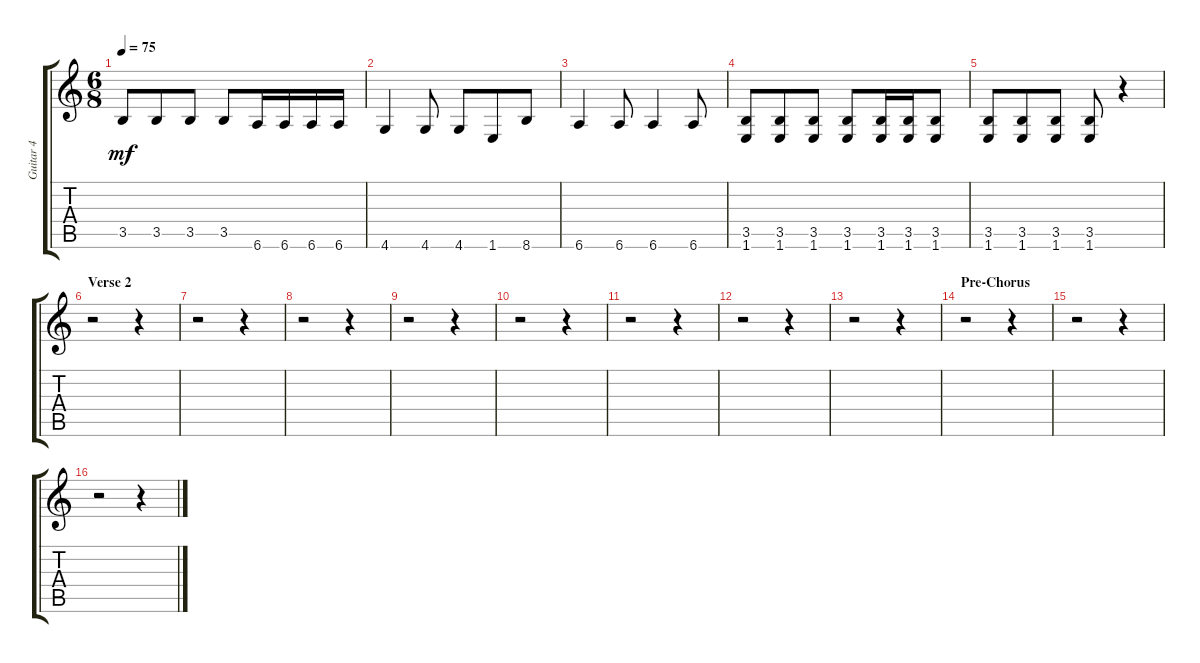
\track ("Guitar 4" "Guitar 4") {instrument distortionguitar}
\staff {score tabs}
\tuning (Eb4 Bb3 Gb3 Db3 Ab2 Eb2) {hide}
\ts (6 8)
\tempo 75
\clef g2
\ks c
3.5.8{dy mf} 3.5.8 3.5.8 3.5.8 6.6.16 6.6.16 6.6.16 6.6.16 |
4.6.4 4.6.8 4.6.8 1.6.8 8.6.8 |
6.6.4 6.6.8 6.6.4 6.6.8 |
(3.5 1.6).8 (3.5 1.6).8 (3.5 1.6).8 (3.5 1.6).8 (3.5 1.6).16 (3.5 1.6).16 (3.5 1.6).8 |
(3.5 1.6).8 (3.5 1.6).8 (3.5 1.6).8 (3.5 1.6).8 r.4 |
\section ("" "Verse 2")
r.2 r.4 |
r.2 r.4 |
r.2 r.4 |
r.2 r.4 |
r.2 r.4 |
r.2 r.4 |
r.2 r.4 |
r.2 r.4 |
\section ("" "Pre-Chorus")
r.2 r.4 |
r.2 r.4 |
r.2 r.4
